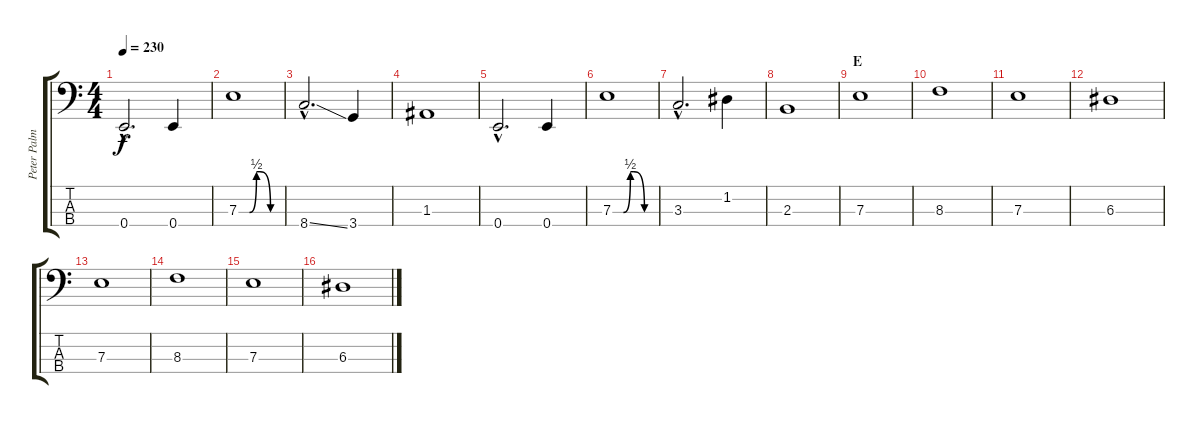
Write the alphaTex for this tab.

\track ("Peter Palmdahl" "Peter Palm") {instrument electricbasspick}
\staff {score tabs}
\tuning (G2 D2 A1 E1) {hide}
\ts (4 4)
\tempo 230
\clef f4
\ks c
0.4{hac}.2{d dy f} 0.4.4 |
7.3{be (custom 0 0 15 0 25 2 30 2 45 0 60 0)}.1 |
8.4{ss hac}.2{d} 3.4.4 |
1.3.1 |
0.4{hac}.2{d} 0.4.4 |
7.3{be (custom 0 0 15 0 25 2 30 2 45 0 60 0)}.1 |
3.3{hac}.2{d} 1.2.4 |
2.3.1 |
\section ("" "E")
7.3.1 |
8.3.1 |
7.3.1 |
6.3.1 |
7.3.1 |
8.3.1 |
7.3.1 |
6.3.1
